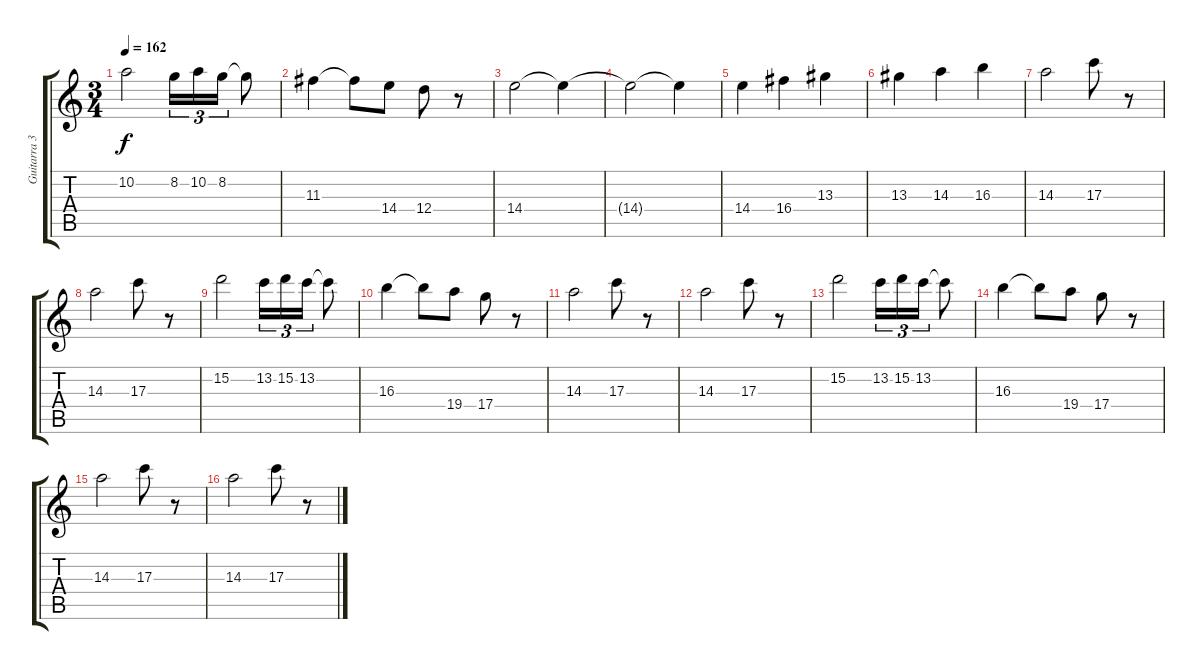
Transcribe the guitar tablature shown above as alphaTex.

\track ("Guitarra 3" "Guitarra 3") {instrument acousticguitarsteel}
\staff {score tabs}
\tuning (E4 B3 G3 D3 A2 E2) {hide}
\ts (3 4)
\tempo 162
\clef g2
\ks c
10.2.2{dy f} 8.2.16{tu (3 2)} 10.2.16{tu (3 2)} 8.2.16{tu (3 2)} 8.2{t}.8 |
11.3.4 11.3{t}.8 14.4.8 12.4.8 r.8 |
14.4.2 14.4{t}.4 |
14.4{t}.2 14.4{t}.4 |
14.4.4 16.4.4 13.3.4 |
13.3.4 14.3.4 16.3.4 |
14.3.2 17.3.8 r.8 |
14.3.2 17.3.8 r.8 |
15.2.2 13.2.16{tu (3 2)} 15.2.16{tu (3 2)} 13.2.16{tu (3 2)} 13.2{t}.8 |
16.3.4 16.3{t}.8 19.4.8 17.4.8 r.8 |
14.3.2 17.3.8 r.8 |
14.3.2 17.3.8 r.8 |
15.2.2 13.2.16{tu (3 2)} 15.2.16{tu (3 2)} 13.2.16{tu (3 2)} 13.2{t}.8 |
16.3.4 16.3{t}.8 19.4.8 17.4.8 r.8 |
14.3.2 17.3.8 r.8 |
14.3.2 17.3.8 r.8
